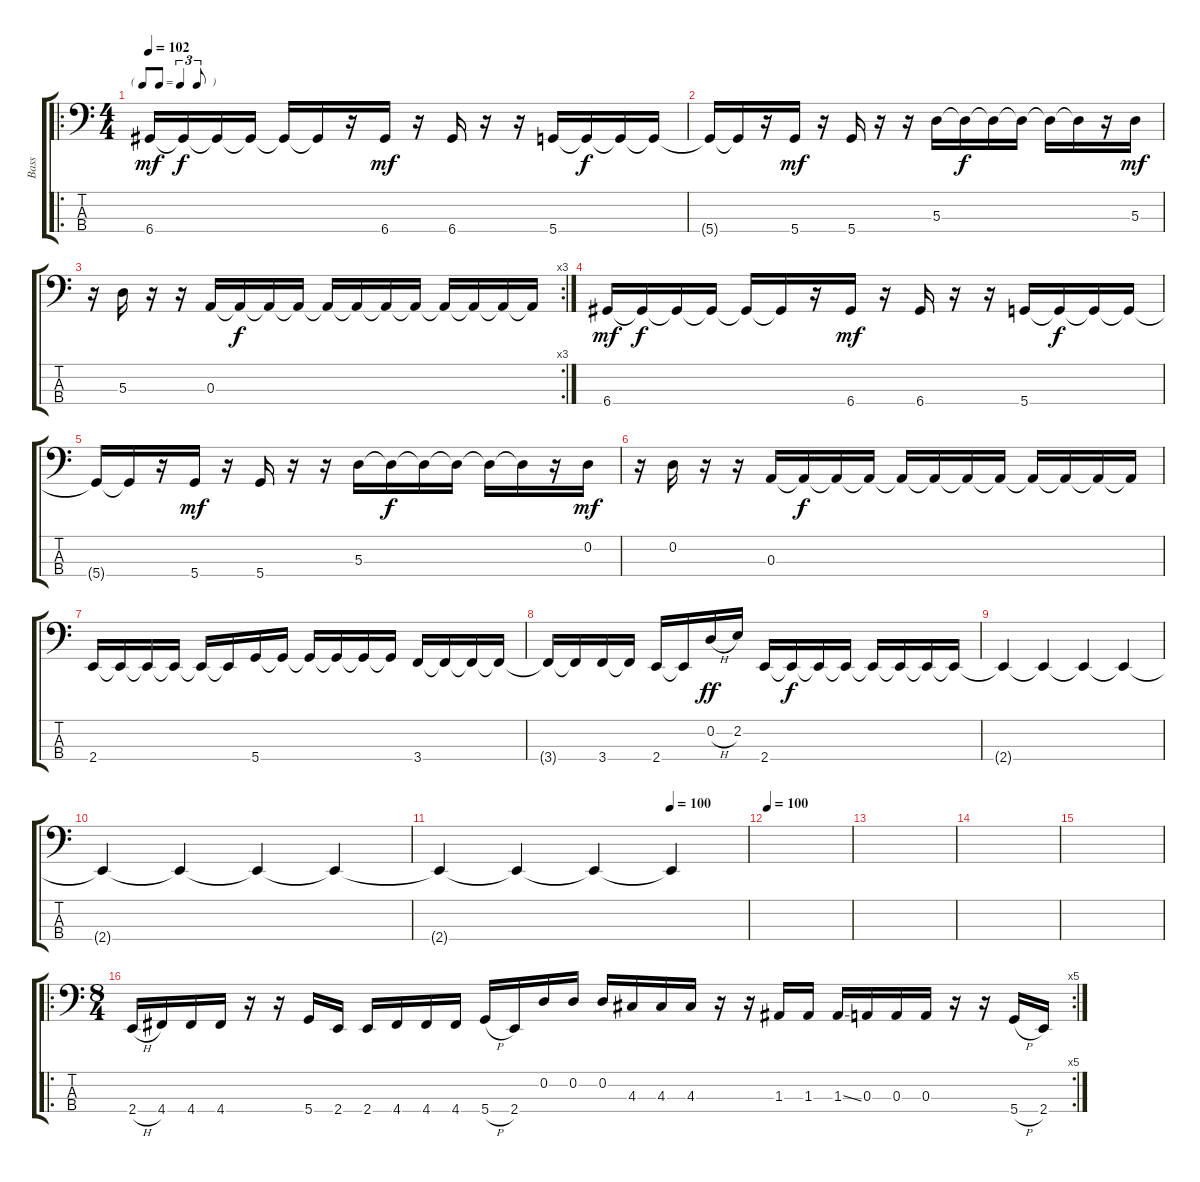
\track ("Bass" "Bass") {instrument electricbassfinger}
\staff {score tabs}
\tuning (G2 D2 A1 D1) {hide}
\ro
\ts (4 4)
\tf triplet8th
\tempo 102
\clef f4
\ks c
6.4.16{dy mf} 6.4{t}.16{dy f} 6.4{t}.16 6.4{t}.16 6.4{t}.16 6.4{t}.16 r.16 6.4.16{dy mf} r.16 6.4.16 r.16 r.16 5.4.16 5.4{t}.16{dy f} 5.4{t}.16 5.4{t}.16 |
5.4{t}.16 5.4{t}.16 r.16 5.4.16{dy mf} r.16 5.4.16 r.16 r.16 5.3.16 5.3{t}.16{dy f} 5.3{t}.16 5.3{t}.16 5.3{t}.16 5.3{t}.16 r.16 5.3.16{dy mf} |
\rc 3
r.16 5.3.16 r.16 r.16 0.3.16 0.3{t}.16{dy f} 0.3{t}.16 0.3{t}.16 0.3{t}.16 0.3{t}.16 0.3{t}.16 0.3{t}.16 0.3{t}.16 0.3{t}.16 0.3{t}.16 0.3{t}.16 |
6.4.16{dy mf} 6.4{t}.16{dy f} 6.4{t}.16 6.4{t}.16 6.4{t}.16 6.4{t}.16 r.16 6.4.16{dy mf} r.16 6.4.16 r.16 r.16 5.4.16 5.4{t}.16{dy f} 5.4{t}.16 5.4{t}.16 |
5.4{t}.16 5.4{t}.16 r.16 5.4.16{dy mf} r.16 5.4.16 r.16 r.16 5.3.16 5.3{t}.16{dy f} 5.3{t}.16 5.3{t}.16 5.3{t}.16 5.3{t}.16 r.16 0.2.16{dy mf} |
r.16 0.2.16 r.16 r.16 0.3.16 0.3{t}.16{dy f} 0.3{t}.16 0.3{t}.16 0.3{t}.16 0.3{t}.16 0.3{t}.16 0.3{t}.16 0.3{t}.16 0.3{t}.16 0.3{t}.16 0.3{t}.16 |
2.4.16 2.4{t}.16 2.4{t}.16 2.4{t}.16 2.4{t}.16 2.4{t}.16 5.4.16 5.4{t}.16 5.4{t}.16 5.4{t}.16 5.4{t}.16 5.4{t}.16 3.4.16 3.4{t}.16 3.4{t}.16 3.4{t}.16 |
3.4{t}.16 3.4{t}.16 3.4.16 3.4{t}.16 2.4.16 2.4{t}.16 0.2{h}.16{dy ff} 2.2.16 2.4.16{volume 16} 2.4{t}.16{dy f} 2.4{t}.16 2.4{t}.16 2.4{t}.16 2.4{t}.16 2.4{t}.16 2.4{t}.16 |
2.4{t}.4 2.4{t}.4 2.4{t}.4 2.4{t}.4 |
2.4{t}.4 2.4{t}.4 2.4{t}.4 2.4{t}.4 |
\tempo (100 0.75)
2.4{t}.4 2.4{t}.4 2.4{t}.4 2.4{t}.4 |
\tempo 100
|
|
|
|
\ro
\rc 5
\ts (8 4)
2.4{h}.16{volume 12} 4.4.16 4.4.16 4.4.16 r.16 r.16 5.4.16 2.4.16 2.4.16 4.4.16 4.4.16 4.4.16 5.4{h}.16 2.4.16 0.2.16 0.2.16 0.2.16 4.3.16 4.3.16 4.3.16 r.16 r.16 1.3.16 1.3.16 1.3{ss}.16 0.3.16 0.3.16 0.3.16 r.16 r.16 5.4{h}.16 2.4.16
